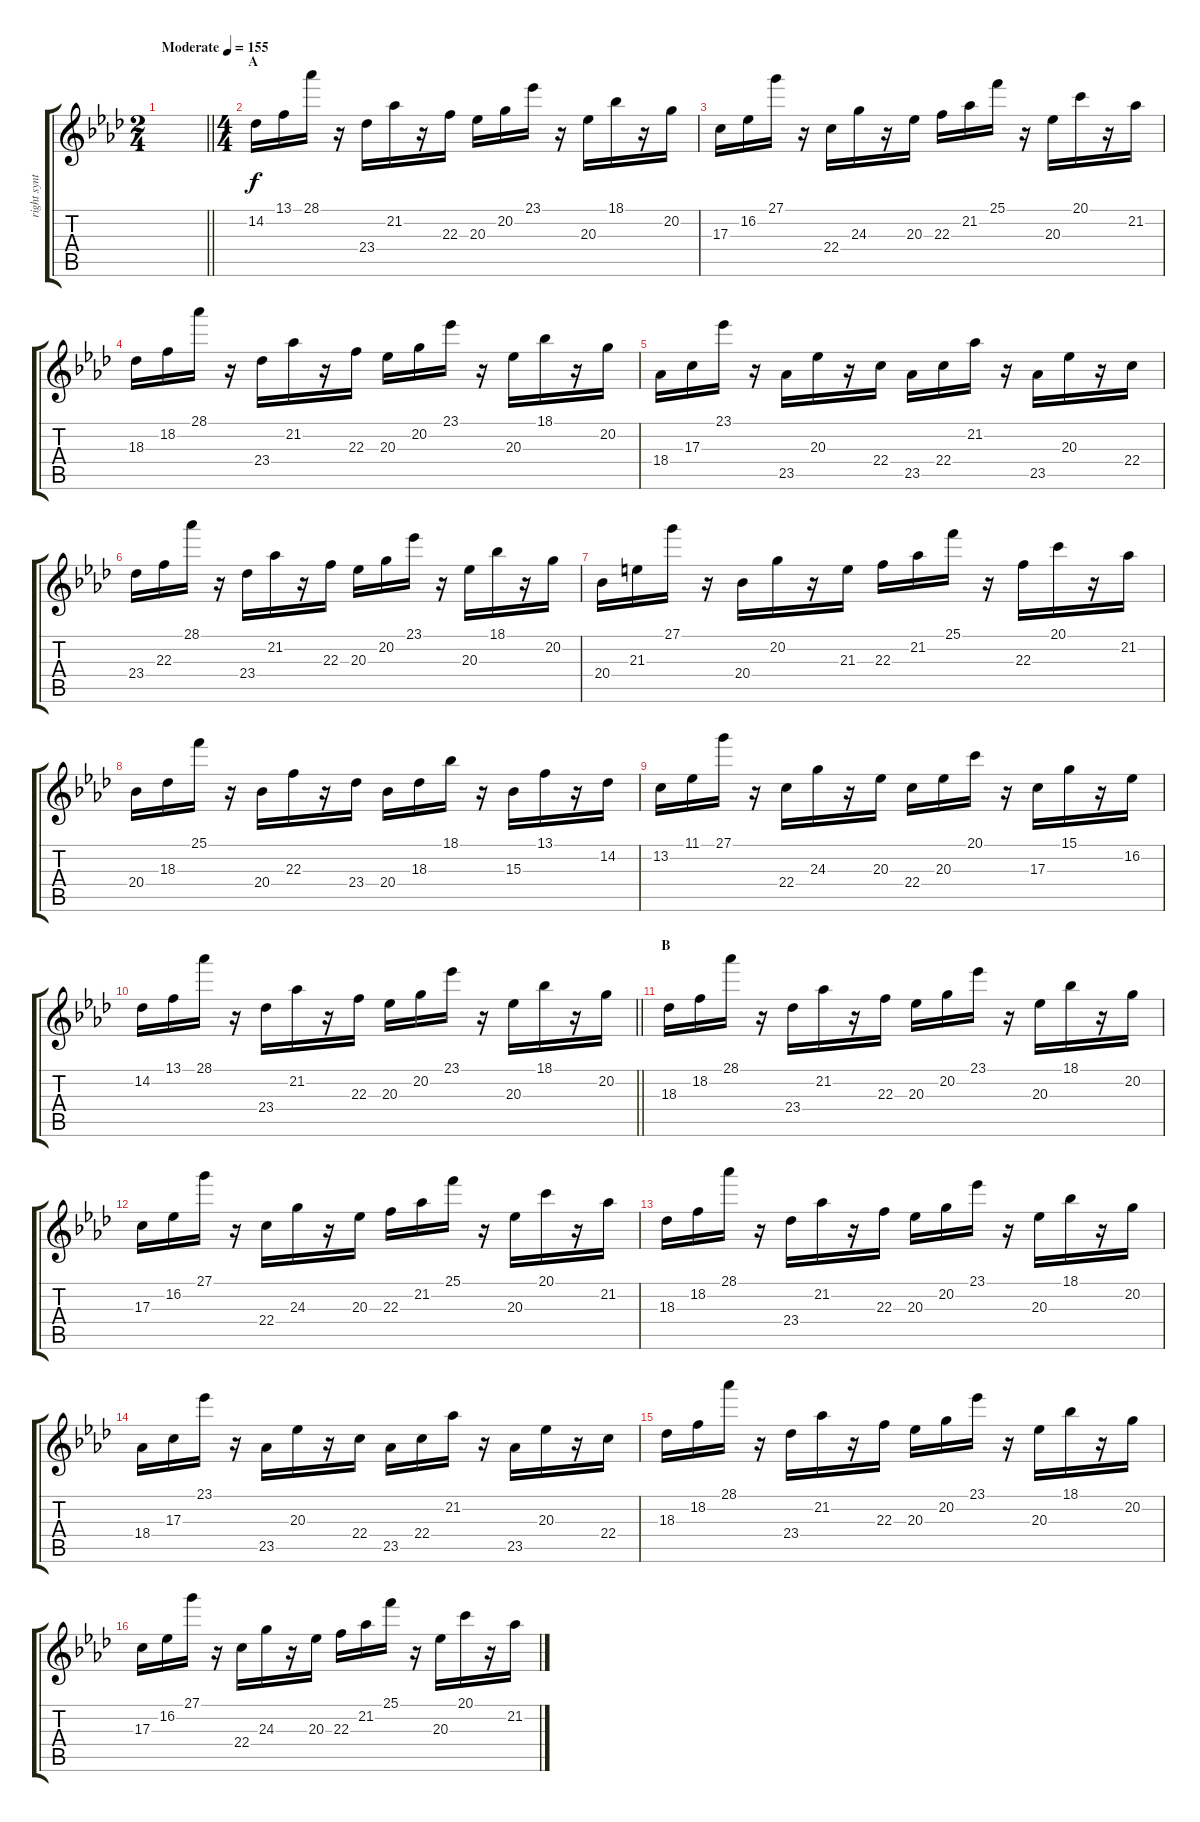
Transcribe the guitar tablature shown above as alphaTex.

\track ("right synth2" "right synt") {instrument tremolostrings}
\staff {score tabs}
\tuning (E4 B3 G3 D3 A2 E2) {hide}
\ts (2 4)
\tempo (155 "Moderate")
\clef g2
\barLineRight lightlight
\ks ab
|
\ts (4 4)
\section ("" "A")
14.2.16 13.1.16 28.1.16 r.16 23.4.16 21.2.16 r.16 22.3.16 20.3.16 20.2.16 23.1.16 r.16 20.3.16 18.1.16 r.16 20.2.16 |
17.3.16 16.2.16 27.1.16 r.16 22.4.16 24.3.16 r.16 20.3.16 22.3.16 21.2.16 25.1.16 r.16 20.3.16 20.1.16 r.16 21.2.16 |
18.3.16 18.2.16 28.1.16 r.16 23.4.16 21.2.16 r.16 22.3.16 20.3.16 20.2.16 23.1.16 r.16 20.3.16 18.1.16 r.16 20.2.16 |
18.4.16 17.3.16 23.1.16 r.16 23.5.16 20.3.16 r.16 22.4.16 23.5.16 22.4.16 21.2.16 r.16 23.5.16 20.3.16 r.16 22.4.16 |
23.4.16 22.3.16 28.1.16 r.16 23.4.16 21.2.16 r.16 22.3.16 20.3.16 20.2.16 23.1.16 r.16 20.3.16 18.1.16 r.16 20.2.16 |
20.4.16 21.3.16 27.1.16 r.16 20.4.16 20.2.16 r.16 21.3.16 22.3.16 21.2.16 25.1.16 r.16 22.3.16 20.1.16 r.16 21.2.16 |
20.4.16 18.3.16 25.1.16 r.16 20.4.16 22.3.16 r.16 23.4.16 20.4.16 18.3.16 18.1.16 r.16 15.3.16 13.1.16 r.16 14.2.16 |
13.2.16 11.1.16 27.1.16 r.16 22.4.16 24.3.16 r.16 20.3.16 22.4.16 20.3.16 20.1.16 r.16 17.3.16 15.1.16 r.16 16.2.16 |
\barLineRight lightlight
14.2.16 13.1.16 28.1.16 r.16 23.4.16 21.2.16 r.16 22.3.16 20.3.16 20.2.16 23.1.16 r.16 20.3.16 18.1.16 r.16 20.2.16 |
\section ("" "B")
18.3.16 18.2.16 28.1.16 r.16 23.4.16 21.2.16 r.16 22.3.16 20.3.16 20.2.16 23.1.16 r.16 20.3.16 18.1.16 r.16 20.2.16 |
17.3.16 16.2.16 27.1.16 r.16 22.4.16 24.3.16 r.16 20.3.16 22.3.16 21.2.16 25.1.16 r.16 20.3.16 20.1.16 r.16 21.2.16 |
18.3.16 18.2.16 28.1.16 r.16 23.4.16 21.2.16 r.16 22.3.16 20.3.16 20.2.16 23.1.16 r.16 20.3.16 18.1.16 r.16 20.2.16 |
18.4.16 17.3.16 23.1.16 r.16 23.5.16 20.3.16 r.16 22.4.16 23.5.16 22.4.16 21.2.16 r.16 23.5.16 20.3.16 r.16 22.4.16 |
18.3.16 18.2.16 28.1.16 r.16 23.4.16 21.2.16 r.16 22.3.16 20.3.16 20.2.16 23.1.16 r.16 20.3.16 18.1.16 r.16 20.2.16 |
17.3.16 16.2.16 27.1.16 r.16 22.4.16 24.3.16 r.16 20.3.16 22.3.16 21.2.16 25.1.16 r.16 20.3.16 20.1.16 r.16 21.2.16
